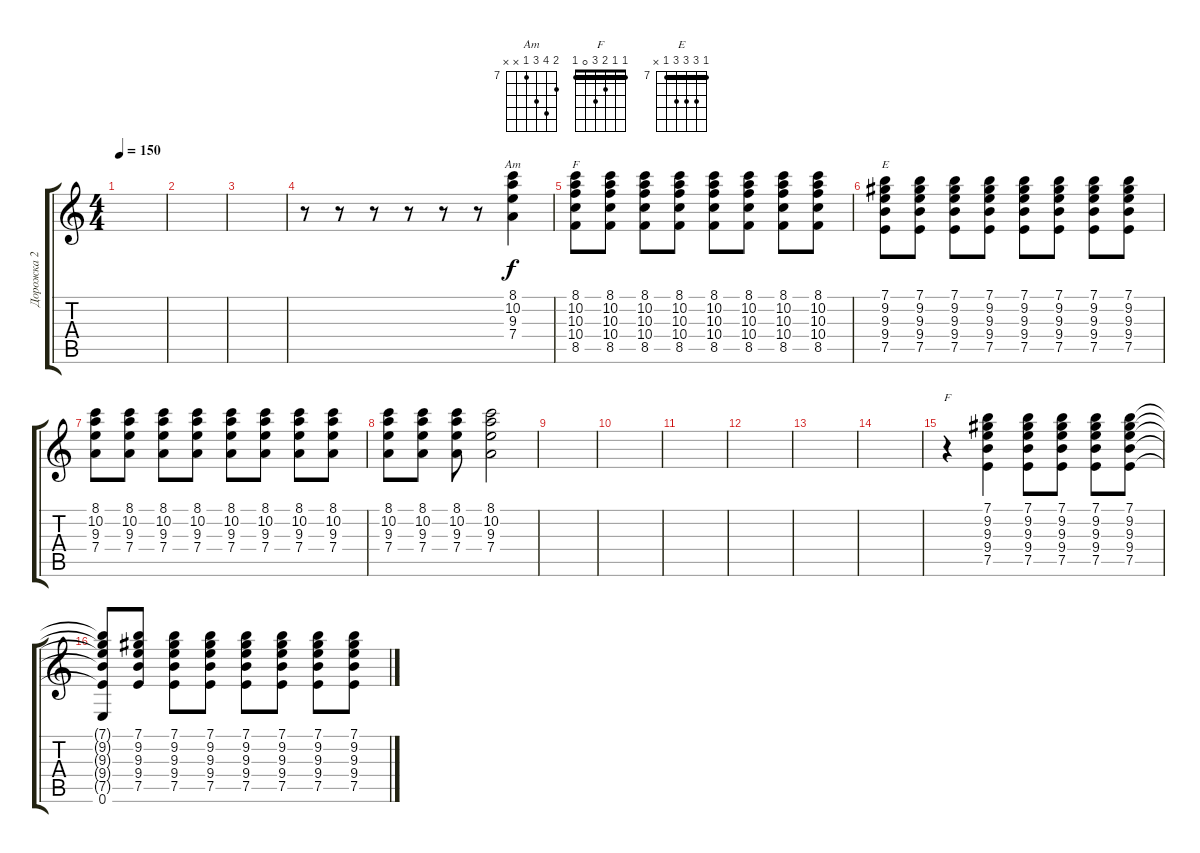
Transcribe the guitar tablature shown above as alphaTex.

\track ("Дорожка 2" "Дорожка 2") {instrument distortionguitar}
\staff {score tabs}
\tuning (E4 B3 G3 D3 A2 E2) {hide}
\chord ("Am" 8 10 9 7 x x) {firstfret 7}
\chord ("F" 8 10 10 10 8 x) {firstfret 8 barre 8}
\chord ("E" 7 9 9 9 7 x) {firstfret 7 barre 7}
\chord ("F" 1 1 2 3 0 1) {barre 1}
\ts (4 4)
\tempo 150
\clef g2
\ks c
|
|
|
r.8 r.8 r.8 r.8 r.8 r.8 (8.1 10.2 9.3 7.4).4{ch "Am"} |
(8.1 10.2 10.3 10.4 8.5).8{ch "F"} (8.1 10.2 10.3 10.4 8.5).8 (8.1 10.2 10.3 10.4 8.5).8 (8.1 10.2 10.3 10.4 8.5).8 (8.1 10.2 10.3 10.4 8.5).8 (8.1 10.2 10.3 10.4 8.5).8 (8.1 10.2 10.3 10.4 8.5).8 (8.1 10.2 10.3 10.4 8.5).8 |
(7.1 9.2 9.3 9.4 7.5).8{ch "E"} (7.1 9.2 9.3 9.4 7.5).8 (7.1 9.2 9.3 9.4 7.5).8 (7.1 9.2 9.3 9.4 7.5).8 (7.1 9.2 9.3 9.4 7.5).8 (7.1 9.2 9.3 9.4 7.5).8 (7.1 9.2 9.3 9.4 7.5).8 (7.1 9.2 9.3 9.4 7.5).8 |
(8.1 10.2 9.3 7.4).8 (8.1 10.2 9.3 7.4).8 (8.1 10.2 9.3 7.4).8 (8.1 10.2 9.3 7.4).8 (8.1 10.2 9.3 7.4).8 (8.1 10.2 9.3 7.4).8 (8.1 10.2 9.3 7.4).8 (8.1 10.2 9.3 7.4).8 |
(8.1 10.2 9.3 7.4).8 (8.1 10.2 9.3 7.4).8 (8.1 10.2 9.3 7.4).8 (8.1 10.2 9.3 7.4).2 |
|
|
|
|
|
|
r.4{ch "F"} (7.1 9.2 9.3 9.4 7.5).4 (7.1 9.2 9.3 9.4 7.5).8 (7.1 9.2 9.3 9.4 7.5).8 (7.1 9.2 9.3 9.4 7.5).8 (7.1 9.2 9.3 9.4 7.5).8 |
(7.1{t} 9.2{t} 9.3{t} 9.4{t} 7.5{t} 0.6).8 (7.1 9.2 9.3 9.4 7.5).8 (7.1 9.2 9.3 9.4 7.5).8 (7.1 9.2 9.3 9.4 7.5).8 (7.1 9.2 9.3 9.4 7.5).8 (7.1 9.2 9.3 9.4 7.5).8 (7.1 9.2 9.3 9.4 7.5).8 (7.1 9.2 9.3 9.4 7.5).8
